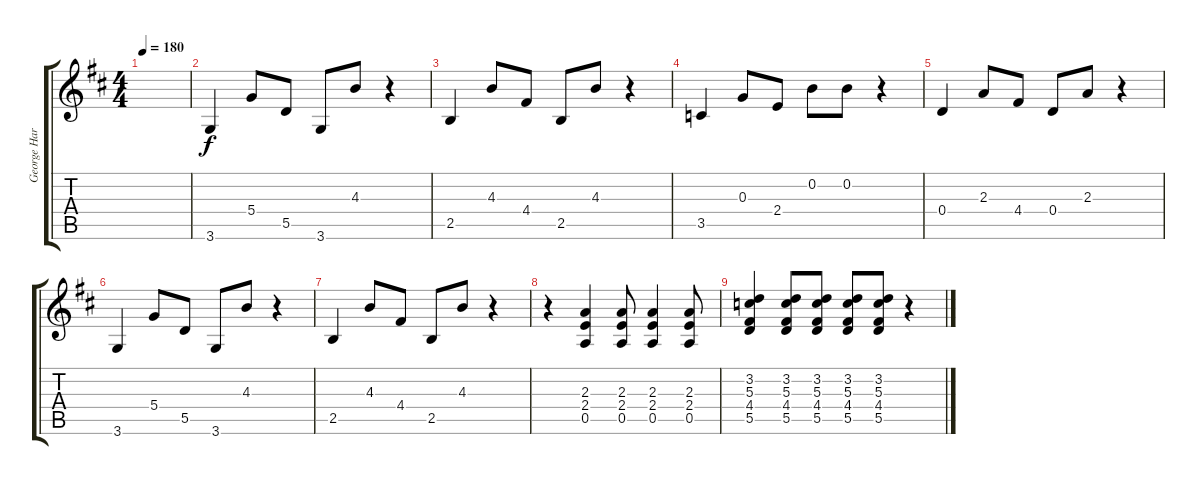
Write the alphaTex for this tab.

\track ("George Harrison" "George Har") {instrument electricguitarclean}
\staff {score tabs}
\tuning (E4 B3 G3 D3 A2 E2) {hide}
\ts (4 4)
\tempo 180
\clef g2
\ks d
|
3.6.4 5.4.8 5.5.8 3.6.8 4.3.8 r.4 |
2.5.4 4.3.8 4.4.8 2.5.8 4.3.8 r.4 |
3.5.4 0.3.8 2.4.8 0.2.8 0.2.8 r.4 |
0.4.4 2.3.8 4.4.8 0.4.8 2.3.8 r.4 |
3.6.4 5.4.8 5.5.8 3.6.8 4.3.8 r.4 |
2.5.4 4.3.8 4.4.8 2.5.8 4.3.8 r.4 |
r.4 (2.3 2.4 0.5).4 (2.3 2.4 0.5).8 (2.3 2.4 0.5).4 (2.3 2.4 0.5).8 |
(3.2 5.3 4.4 5.5).4 (3.2 5.3 4.4 5.5).8 (3.2 5.3 4.4 5.5).8 (3.2 5.3 4.4 5.5).8 (3.2 5.3 4.4 5.5).8 r.4
